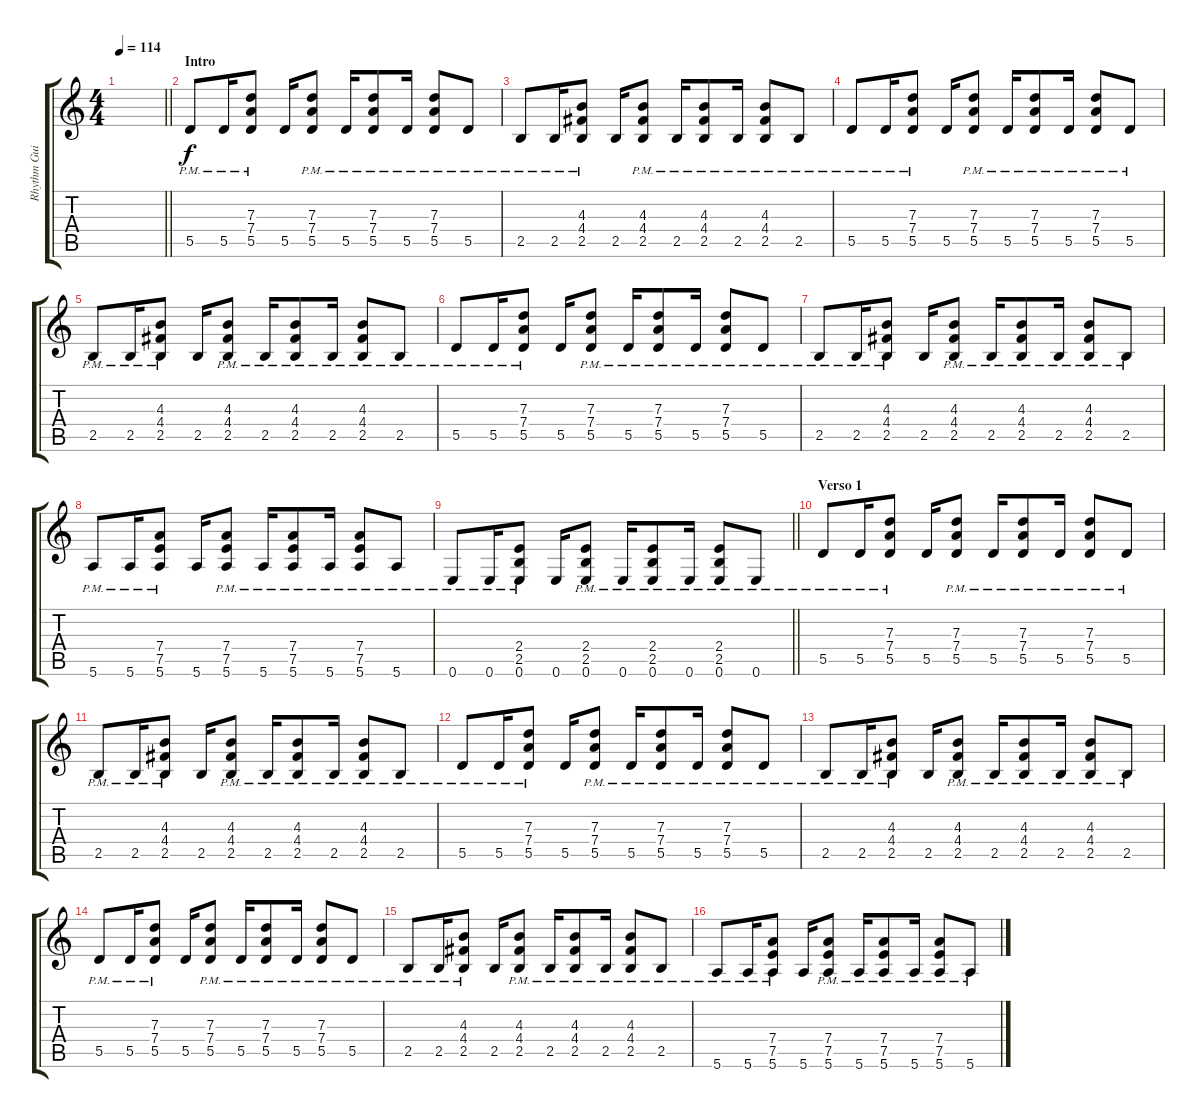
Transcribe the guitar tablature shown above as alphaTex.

\track ("Rhythm Guitar 1 (?)" "Rhythm Gui") {instrument electricguitarclean}
\staff {score tabs}
\tuning (E4 B3 G3 D3 A2 E2) {hide}
\ts (4 4)
\tempo 114
\clef g2
\barLineRight lightlight
\ks c
|
\section ("" "Intro")
5.5{pm}.8 5.5{pm}.16 (7.3 7.4 5.5{pm}).8 5.5.16 (7.3 7.4 5.5{pm}).8 5.5{pm}.16 (7.3 7.4 5.5{pm}).8 5.5{pm}.16 (7.3{pm} 7.4{pm} 5.5{pm}).8 5.5{pm}.8 |
2.5{pm}.8 2.5{pm}.16 (4.3 4.4 2.5{pm}).8 2.5.16 (4.3 4.4 2.5{pm}).8 2.5{pm}.16 (4.3 4.4 2.5{pm}).8 2.5{pm}.16 (4.3{pm} 4.4{pm} 2.5{pm}).8 2.5{pm}.8 |
5.5{pm}.8 5.5{pm}.16 (7.3 7.4 5.5{pm}).8 5.5.16 (7.3 7.4 5.5{pm}).8 5.5{pm}.16 (7.3 7.4 5.5{pm}).8 5.5{pm}.16 (7.3{pm} 7.4{pm} 5.5{pm}).8 5.5{pm}.8 |
2.5{pm}.8 2.5{pm}.16 (4.3 4.4 2.5{pm}).8 2.5.16 (4.3 4.4 2.5{pm}).8 2.5{pm}.16 (4.3 4.4 2.5{pm}).8 2.5{pm}.16 (4.3{pm} 4.4{pm} 2.5{pm}).8 2.5{pm}.8 |
5.5{pm}.8 5.5{pm}.16 (7.3 7.4 5.5{pm}).8 5.5.16 (7.3 7.4 5.5{pm}).8 5.5{pm}.16 (7.3 7.4 5.5{pm}).8 5.5{pm}.16 (7.3{pm} 7.4{pm} 5.5{pm}).8 5.5{pm}.8 |
2.5{pm}.8 2.5{pm}.16 (4.3 4.4 2.5{pm}).8 2.5.16 (4.3 4.4 2.5{pm}).8 2.5{pm}.16 (4.3 4.4 2.5{pm}).8 2.5{pm}.16 (4.3{pm} 4.4{pm} 2.5{pm}).8 2.5{pm}.8 |
5.6{pm}.8 5.6{pm}.16 (7.4 7.5 5.6{pm}).8 5.6.16 (7.4 7.5 5.6{pm}).8 5.6{pm}.16 (7.4 7.5 5.6{pm}).8 5.6{pm}.16 (7.4{pm} 7.5 5.6{pm}).8 5.6{pm}.8 |
\barLineRight lightlight
0.6{pm}.8 0.6{pm}.16 (2.4 2.5 0.6{pm}).8 0.6.16 (2.4 2.5 0.6{pm}).8 0.6{pm}.16 (2.4 2.5 0.6{pm}).8 0.6{pm}.16 (2.4{pm} 2.5 0.6{pm}).8 0.6{pm}.8 |
\section ("" "Verso 1")
5.5{pm}.8 5.5{pm}.16 (7.3 7.4 5.5{pm}).8 5.5.16 (7.3 7.4 5.5{pm}).8 5.5{pm}.16 (7.3 7.4 5.5{pm}).8 5.5{pm}.16 (7.3{pm} 7.4{pm} 5.5{pm}).8 5.5{pm}.8 |
2.5{pm}.8 2.5{pm}.16 (4.3 4.4 2.5{pm}).8 2.5.16 (4.3 4.4 2.5{pm}).8 2.5{pm}.16 (4.3 4.4 2.5{pm}).8 2.5{pm}.16 (4.3{pm} 4.4{pm} 2.5{pm}).8 2.5{pm}.8 |
5.5{pm}.8 5.5{pm}.16 (7.3 7.4 5.5{pm}).8 5.5.16 (7.3 7.4 5.5{pm}).8 5.5{pm}.16 (7.3 7.4 5.5{pm}).8 5.5{pm}.16 (7.3{pm} 7.4{pm} 5.5{pm}).8 5.5{pm}.8 |
2.5{pm}.8 2.5{pm}.16 (4.3 4.4 2.5{pm}).8 2.5.16 (4.3 4.4 2.5{pm}).8 2.5{pm}.16 (4.3 4.4 2.5{pm}).8 2.5{pm}.16 (4.3{pm} 4.4{pm} 2.5{pm}).8 2.5{pm}.8 |
5.5{pm}.8 5.5{pm}.16 (7.3 7.4 5.5{pm}).8 5.5.16 (7.3 7.4 5.5{pm}).8 5.5{pm}.16 (7.3 7.4 5.5{pm}).8 5.5{pm}.16 (7.3{pm} 7.4{pm} 5.5{pm}).8 5.5{pm}.8 |
2.5{pm}.8 2.5{pm}.16 (4.3 4.4 2.5{pm}).8 2.5.16 (4.3 4.4 2.5{pm}).8 2.5{pm}.16 (4.3 4.4 2.5{pm}).8 2.5{pm}.16 (4.3{pm} 4.4{pm} 2.5{pm}).8 2.5{pm}.8 |
5.6{pm}.8 5.6{pm}.16 (7.4 7.5 5.6{pm}).8 5.6.16 (7.4 7.5 5.6{pm}).8 5.6{pm}.16 (7.4 7.5 5.6{pm}).8 5.6{pm}.16 (7.4{pm} 7.5 5.6{pm}).8 5.6{pm}.8
